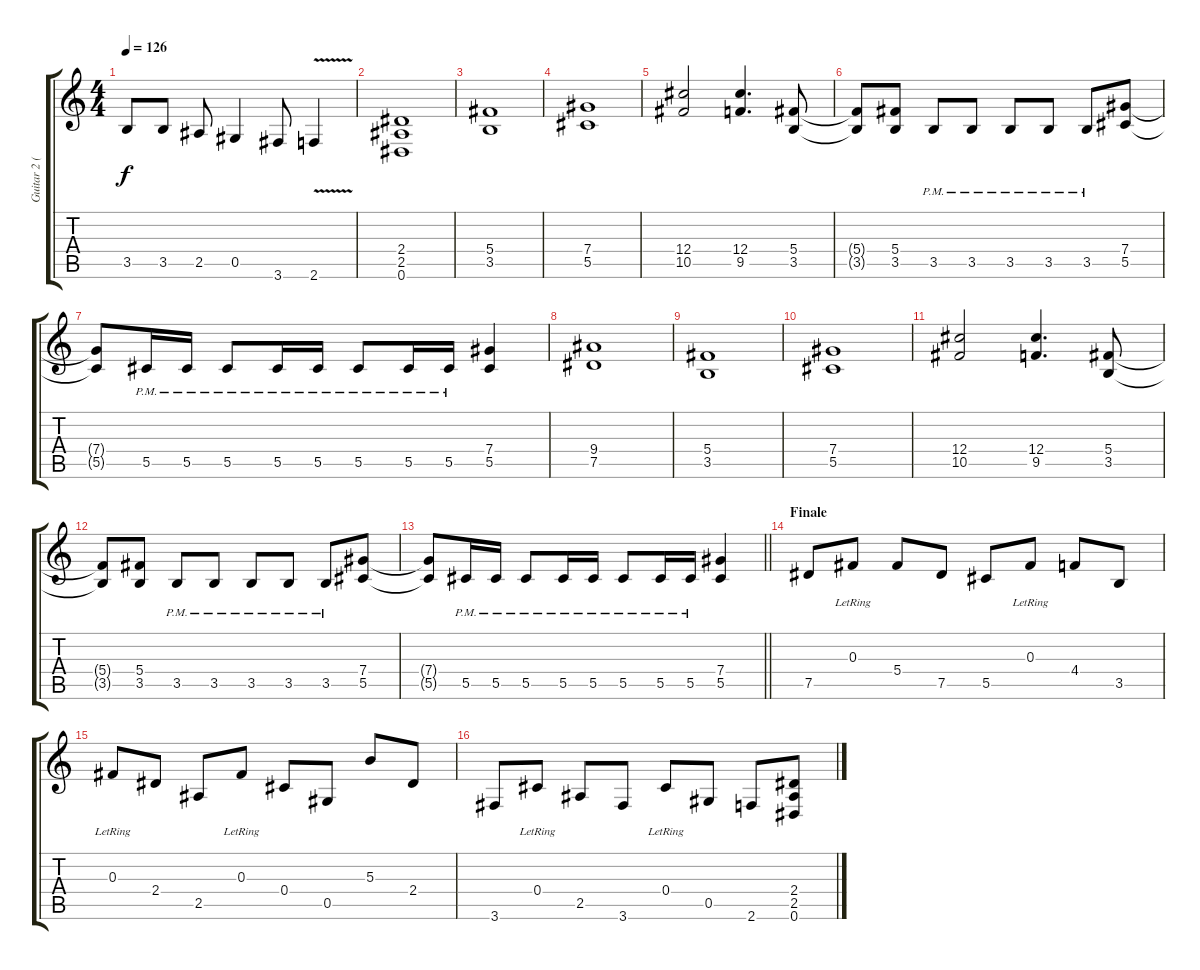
\track ("Guitar 2 (Rhythm)" "Guitar 2 (") {instrument distortionguitar}
\staff {score tabs}
\tuning (Eb4 Bb3 Gb3 Db3 Ab2 Eb2) {hide}
\ts (4 4)
\tempo 126
\clef g2
\ks c
3.5{t}.8{dy f} 3.5.8 2.5.8 0.5.4 3.6.8 2.6{v}.4 |
(2.4 2.5 0.6).1 |
(5.4 3.5).1 |
(7.4 5.5).1 |
(12.4 10.5).2 (12.4 9.5).4{d} (5.4 3.5).8 |
(5.4{t} 3.5{t}).8 (5.4 3.5).8 3.5{pm}.8 3.5{pm}.8 3.5{pm}.8 3.5{pm}.8 3.5{pm}.8 (7.4 5.5).8 |
(7.4{t} 5.5{t}).8 5.5{pm}.16 5.5{pm}.16 5.5{pm}.8 5.5{pm}.16 5.5{pm}.16 5.5{pm}.8 5.5{pm}.16 5.5{pm}.16 (7.4 5.5).4 |
(9.4 7.5).1 |
(5.4 3.5).1 |
(7.4 5.5).1 |
(12.4 10.5).2 (12.4 9.5).4{d} (5.4 3.5).8 |
(5.4{t} 3.5{t}).8 (5.4 3.5).8 3.5{pm}.8 3.5{pm}.8 3.5{pm}.8 3.5{pm}.8 3.5{pm}.8 (7.4 5.5).8 |
\barLineRight lightlight
(7.4{t} 5.5{t}).8 5.5{pm}.16 5.5{pm}.16 5.5{pm}.8 5.5{pm}.16 5.5{pm}.16 5.5{pm}.8 5.5{pm}.16 5.5{pm}.16 (7.4 5.5).4 |
\section ("" "Finale")
7.5.8 0.3{lr}.8 5.4.8 7.5.8 5.5.8 0.3{lr}.8 4.4.8 3.5.8 |
0.3{lr}.8 2.4.8 2.5.8 0.3{lr}.8 0.4.8 0.5.8 5.3.8 2.4.8 |
3.6.8 0.4{lr}.8 2.5.8 3.6.8 0.4{lr}.8 0.5.8 2.6.8 (2.4 2.5 0.6).8
